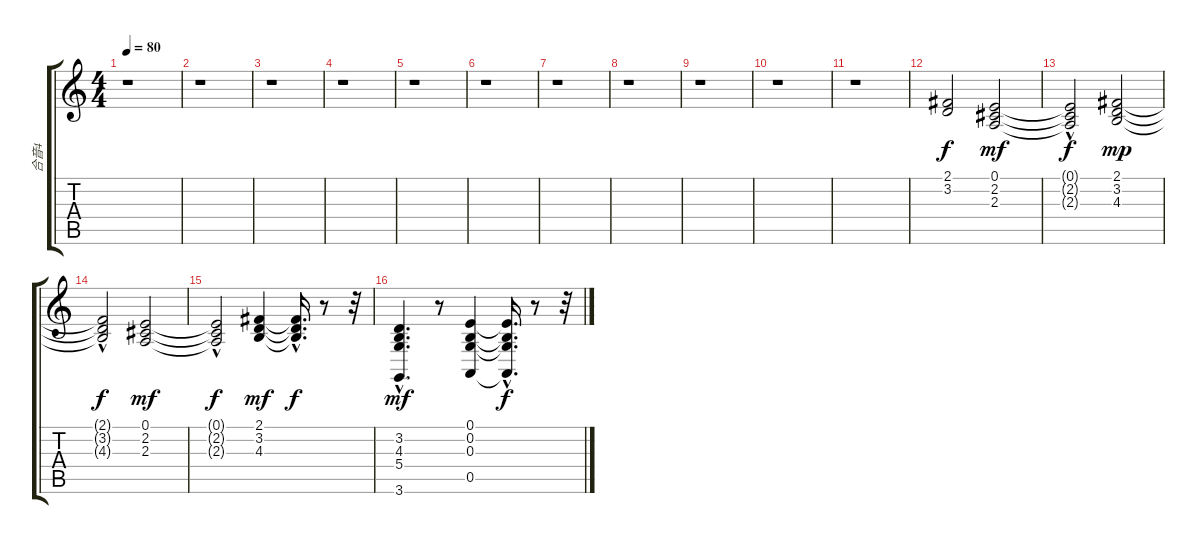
\track ("合音4" "合音4") {instrument stringensemble2}
\staff {score tabs}
\tuning (E4 B3 G3 D3 A2 E2) {hide}
\ts (4 4)
\tempo 80
\clef g2
\ks c
r.1{dy f instrument stringensemble2} |
r.1 |
r.1 |
r.1 |
r.1 |
r.1 |
r.1 |
r.1 |
r.1 |
r.1 |
r.1 |
(2.1 3.2).2 (0.1 2.2 2.3).2{dy mf} |
(0.1{hac t} 2.2{t} 2.3{hac t}).2{dy f} (2.1 3.2 4.3).2{dy mp} |
(2.1{t} 3.2{t} 4.3{hac t}).2{dy f} (0.1 2.2 2.3).2{dy mf} |
(0.1{t} 2.2{t} 2.3{hac t}).2{dy f} (2.1 3.2 4.3).4{dy mf} (2.1{hac t} 3.2{hac t} 4.3{hac t}).16{d dy f} r.8 r.32 |
(3.2{hac} 4.3{hac} 5.4{hac} 3.6).4{d dy mf} r.8 (0.1 0.2 0.3 0.5).4 (0.1{hac t} 0.2{hac t} 0.3{hac t} 0.5{hac t}).16{d dy f} r.8 r.32
